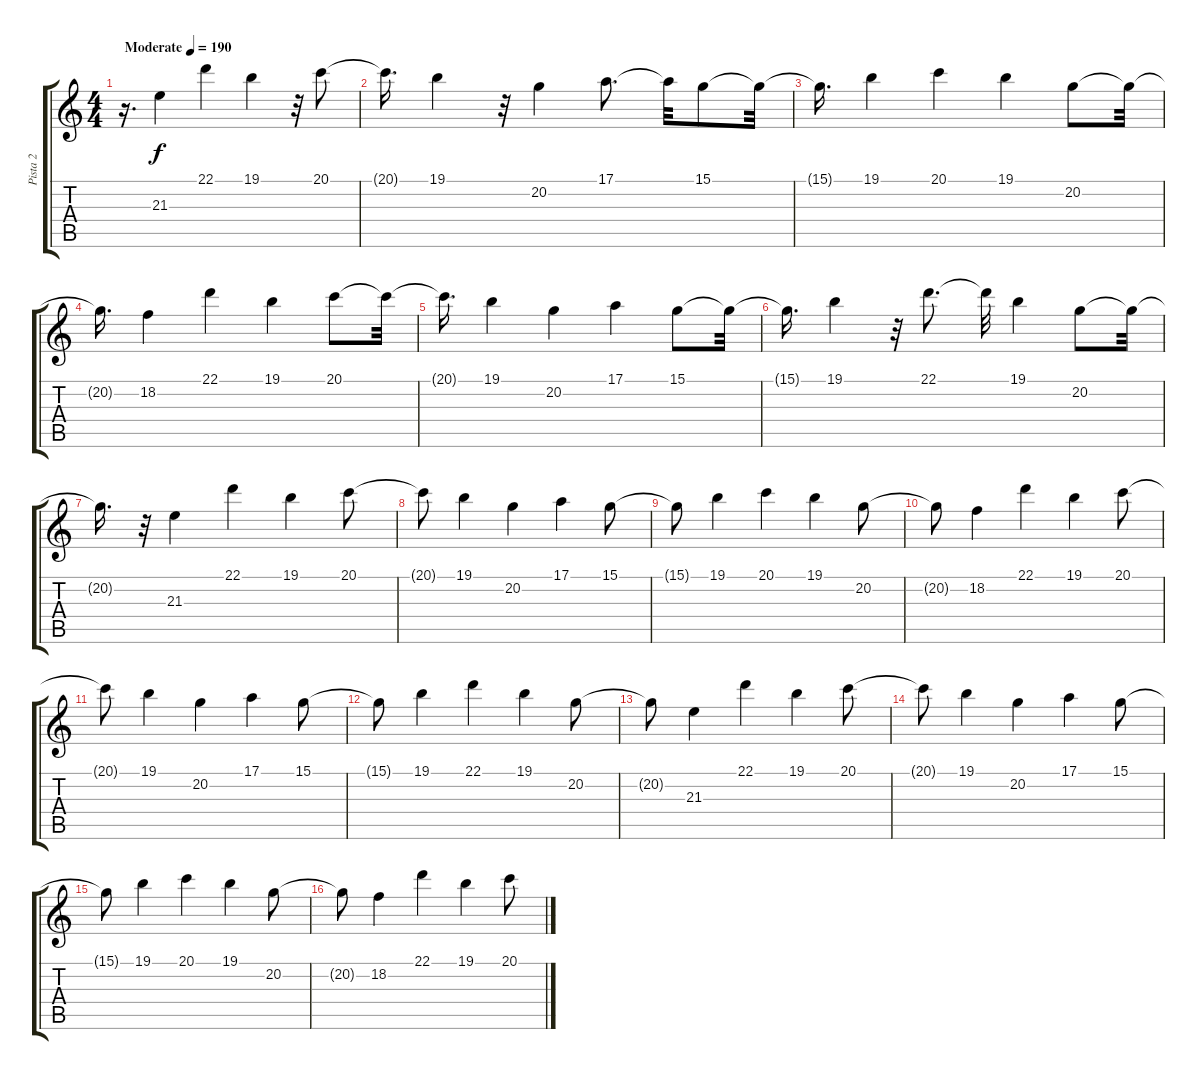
\track ("Pista 2" "Pista 2") {instrument acousticgrandpiano}
\staff {score tabs}
\tuning (E4 B3 G3 D3 A2 E2) {hide}
\ts (4 4)
\tempo (190 "Moderate")
\clef g2
\ks c
r.16{d dy f instrument acousticgrandpiano} 21.3.4{volume 12 balance 8 instrument acousticgrandpiano} 22.1.4 19.1.4{balance 16} r.32 20.1.8 |
20.1{t}.16{d} 19.1.4 r.32 20.2.4 17.1.8{d} 17.1{t}.32 15.1.8 15.1{t}.32 |
15.1{t}.16{d} 19.1.4 20.1.4 19.1.4 20.2.8 20.2{t}.32 |
20.2{t}.16{d} 18.2.4 22.1.4 19.1.4 20.1.8 20.1{t}.32 |
20.1{t}.16{d} 19.1.4 20.2.4 17.1.4 15.1.8 15.1{t}.32 |
15.1{t}.16{d} 19.1.4 r.32 22.1.8{d} 22.1{t}.32 19.1.4 20.2.8 20.2{t}.32 |
20.2{t}.16{d} r.32 21.3.4 22.1.4 19.1.4 20.1.8 |
20.1{t}.8 19.1.4 20.2.4 17.1.4 15.1.8 |
15.1{t}.8 19.1.4 20.1.4 19.1.4 20.2.8 |
20.2{t}.8 18.2.4 22.1.4 19.1.4 20.1.8 |
20.1{t}.8 19.1.4 20.2.4 17.1.4 15.1.8 |
15.1{t}.8 19.1.4 22.1.4 19.1.4 20.2.8 |
20.2{t}.8 21.3.4 22.1.4 19.1.4 20.1.8 |
20.1{t}.8 19.1.4 20.2.4 17.1.4 15.1.8 |
15.1{t}.8 19.1.4 20.1.4 19.1.4 20.2.8 |
20.2{t}.8 18.2.4 22.1.4 19.1.4 20.1.8
